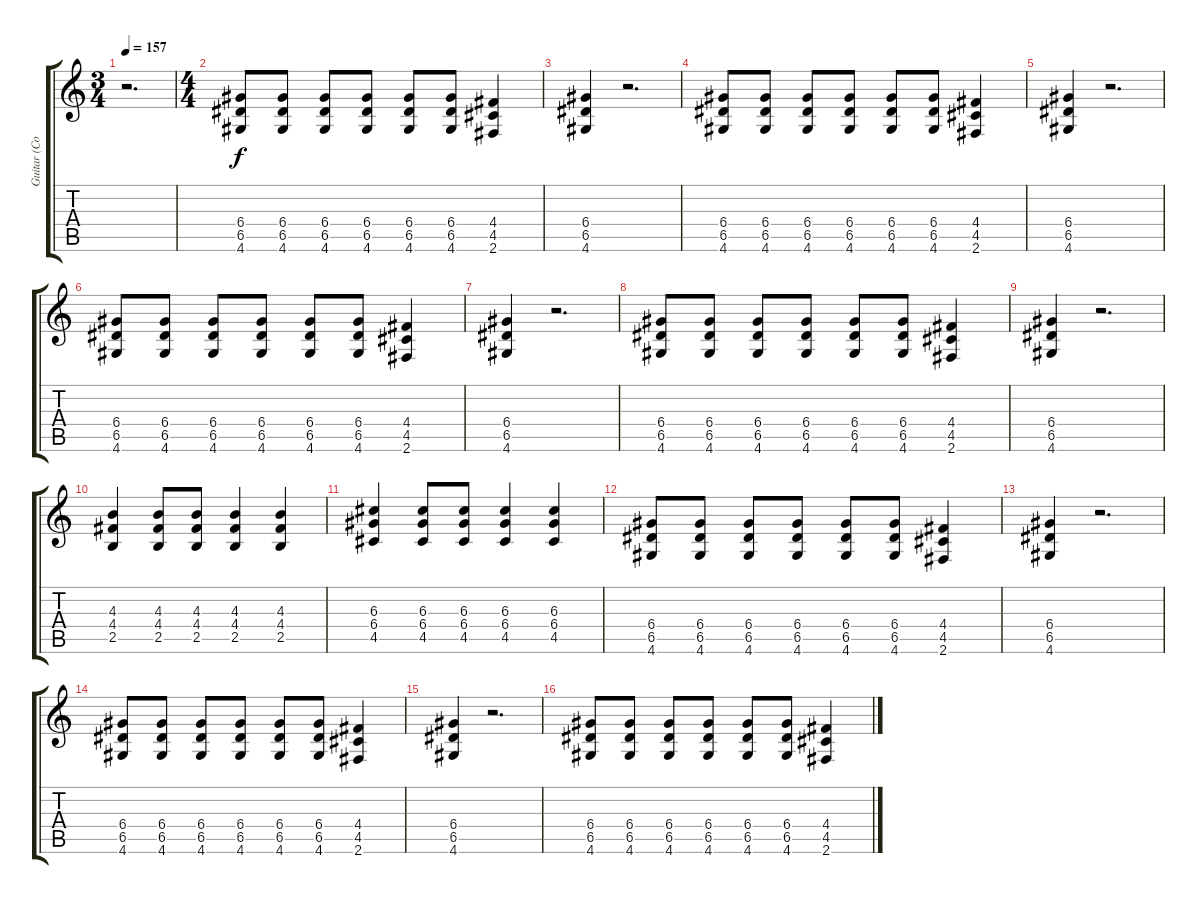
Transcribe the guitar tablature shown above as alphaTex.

\track ("Guitar (Corin)" "Guitar (Co") {instrument electricguitarclean}
\staff {score tabs}
\tuning (E4 B3 G3 D3 A2 E2) {hide}
\ts (3 4)
\tempo 157
\clef g2
\ks c
r.2{d dy f instrument electricguitarclean} |
\ts (4 4)
(6.4 6.5 4.6).8 (6.4 6.5 4.6).8 (6.4 6.5 4.6).8 (6.4 6.5 4.6).8 (6.4 6.5 4.6).8 (6.4 6.5 4.6).8 (4.4 4.5 2.6).4 |
(6.4 6.5 4.6).4 r.2{d} |
(6.4 6.5 4.6).8 (6.4 6.5 4.6).8 (6.4 6.5 4.6).8 (6.4 6.5 4.6).8 (6.4 6.5 4.6).8 (6.4 6.5 4.6).8 (4.4 4.5 2.6).4 |
(6.4 6.5 4.6).4 r.2{d} |
(6.4 6.5 4.6).8 (6.4 6.5 4.6).8 (6.4 6.5 4.6).8 (6.4 6.5 4.6).8 (6.4 6.5 4.6).8 (6.4 6.5 4.6).8 (4.4 4.5 2.6).4 |
(6.4 6.5 4.6).4 r.2{d} |
(6.4 6.5 4.6).8 (6.4 6.5 4.6).8 (6.4 6.5 4.6).8 (6.4 6.5 4.6).8 (6.4 6.5 4.6).8 (6.4 6.5 4.6).8 (4.4 4.5 2.6).4 |
(6.4 6.5 4.6).4 r.2{d} |
(4.3 4.4 2.5).4 (4.3 4.4 2.5).8 (4.3 4.4 2.5).8 (4.3 4.4 2.5).4 (4.3 4.4 2.5).4 |
(6.3 6.4 4.5).4 (6.3 6.4 4.5).8 (6.3 6.4 4.5).8 (6.3 6.4 4.5).4 (6.3 6.4 4.5).4 |
(6.4 6.5 4.6).8 (6.4 6.5 4.6).8 (6.4 6.5 4.6).8 (6.4 6.5 4.6).8 (6.4 6.5 4.6).8 (6.4 6.5 4.6).8 (4.4 4.5 2.6).4 |
(6.4 6.5 4.6).4 r.2{d} |
(6.4 6.5 4.6).8 (6.4 6.5 4.6).8 (6.4 6.5 4.6).8 (6.4 6.5 4.6).8 (6.4 6.5 4.6).8 (6.4 6.5 4.6).8 (4.4 4.5 2.6).4 |
(6.4 6.5 4.6).4 r.2{d} |
(6.4 6.5 4.6).8 (6.4 6.5 4.6).8 (6.4 6.5 4.6).8 (6.4 6.5 4.6).8 (6.4 6.5 4.6).8 (6.4 6.5 4.6).8 (4.4 4.5 2.6).4
